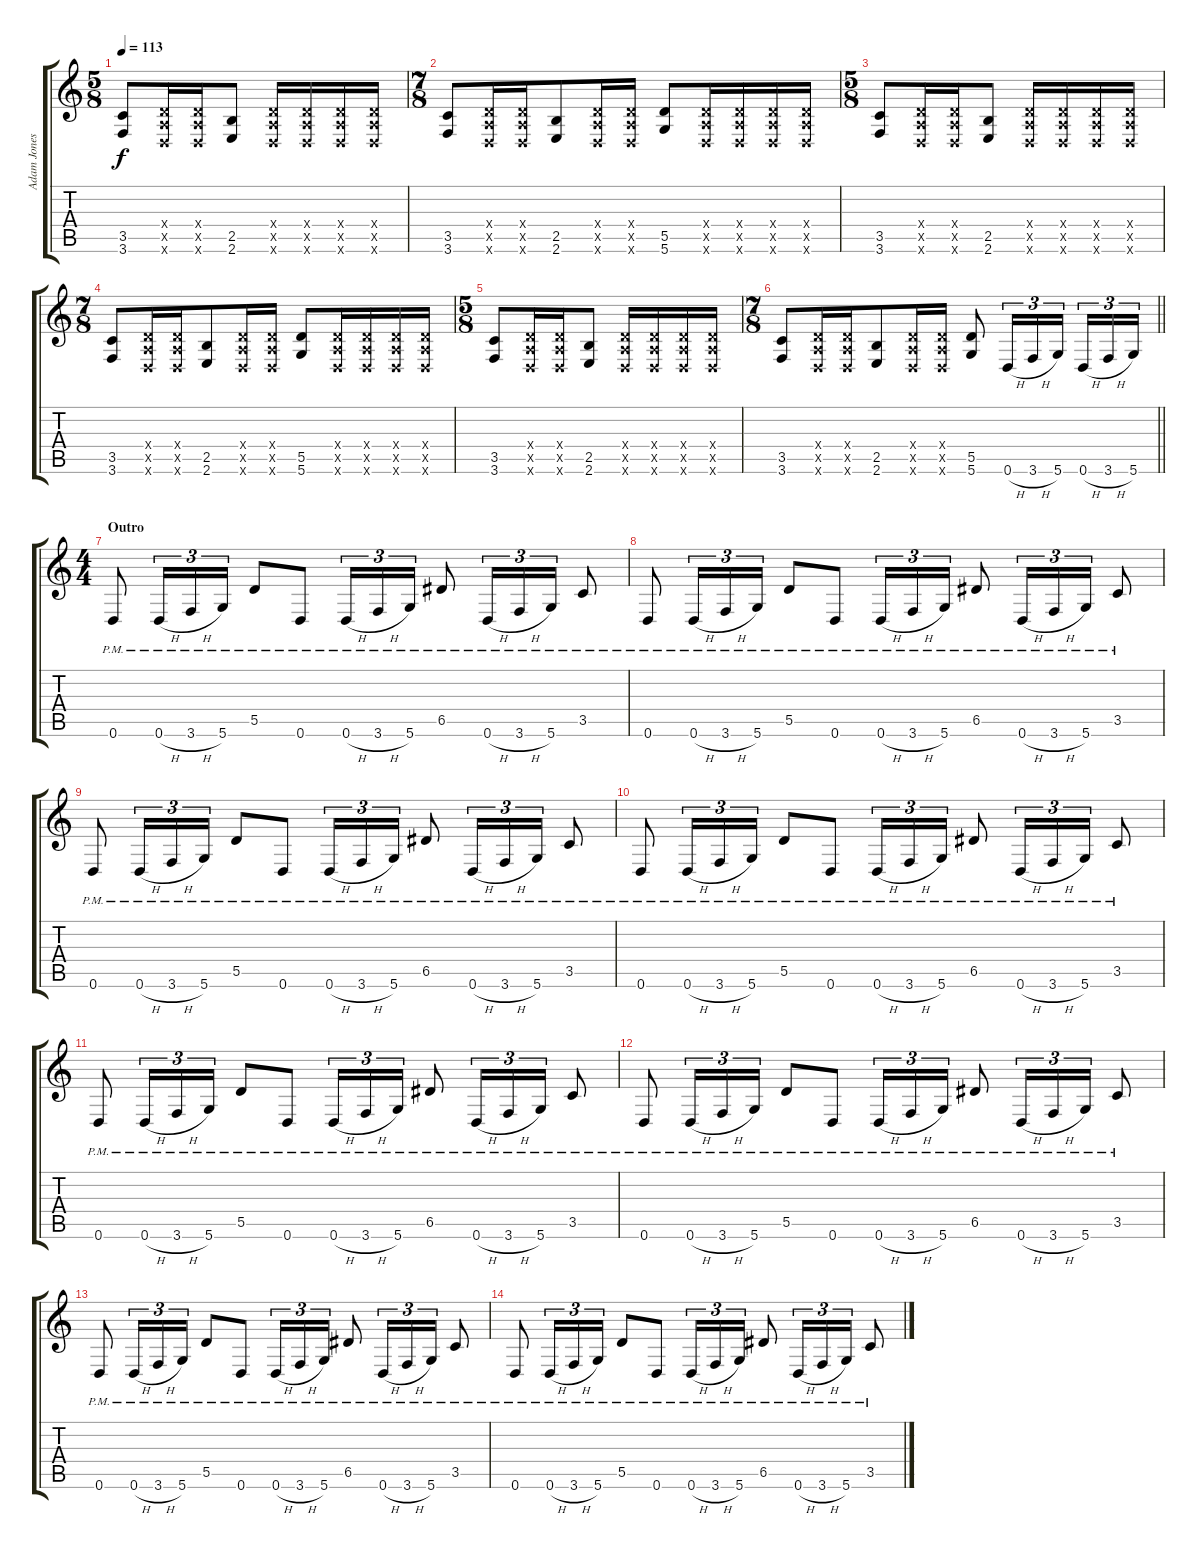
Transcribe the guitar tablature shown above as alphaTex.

\track ("Adam Jones" "Adam Jones") {instrument distortionguitar}
\staff {score tabs}
\tuning (E4 B3 G3 D3 A2 D2) {hide}
\ts (5 8)
\tempo 113
\clef g2
\ks c
(3.5 3.6).8{dy f} (0.4{x} 0.5{x} 0.6{x}).16 (0.4{x} 0.5{x} 0.6{x}).16 (2.5 2.6).8 (0.4{x} 0.5{x} 0.6{x}).16 (0.4{x} 0.5{x} 0.6{x}).16 (0.4{x} 0.5{x} 0.6{x}).16 (0.4{x} 0.5{x} 0.6{x}).16 |
\ts (7 8)
(3.5 3.6).8 (0.4{x} 0.5{x} 0.6{x}).16 (0.4{x} 0.5{x} 0.6{x}).16 (2.5 2.6).8 (0.4{x} 0.5{x} 0.6{x}).16 (0.4{x} 0.5{x} 0.6{x}).16 (5.5 5.6).8 (0.4{x} 0.5{x} 0.6{x}).16 (0.4{x} 0.5{x} 0.6{x}).16 (0.4{x} 0.5{x} 0.6{x}).16 (0.4{x} 0.5{x} 0.6{x}).16 |
\ts (5 8)
(3.5 3.6).8 (0.4{x} 0.5{x} 0.6{x}).16 (0.4{x} 0.5{x} 0.6{x}).16 (2.5 2.6).8 (0.4{x} 0.5{x} 0.6{x}).16 (0.4{x} 0.5{x} 0.6{x}).16 (0.4{x} 0.5{x} 0.6{x}).16 (0.4{x} 0.5{x} 0.6{x}).16 |
\ts (7 8)
(3.5 3.6).8 (0.4{x} 0.5{x} 0.6{x}).16 (0.4{x} 0.5{x} 0.6{x}).16 (2.5 2.6).8 (0.4{x} 0.5{x} 0.6{x}).16 (0.4{x} 0.5{x} 0.6{x}).16 (5.5 5.6).8 (0.4{x} 0.5{x} 0.6{x}).16 (0.4{x} 0.5{x} 0.6{x}).16 (0.4{x} 0.5{x} 0.6{x}).16 (0.4{x} 0.5{x} 0.6{x}).16 |
\ts (5 8)
(3.5 3.6).8 (0.4{x} 0.5{x} 0.6{x}).16 (0.4{x} 0.5{x} 0.6{x}).16 (2.5 2.6).8 (0.4{x} 0.5{x} 0.6{x}).16 (0.4{x} 0.5{x} 0.6{x}).16 (0.4{x} 0.5{x} 0.6{x}).16 (0.4{x} 0.5{x} 0.6{x}).16 |
\ts (7 8)
\barLineRight lightlight
(3.5 3.6).8 (0.4{x} 0.5{x} 0.6{x}).16 (0.4{x} 0.5{x} 0.6{x}).16 (2.5 2.6).8 (0.4{x} 0.5{x} 0.6{x}).16 (0.4{x} 0.5{x} 0.6{x}).16 (5.5 5.6).8 0.6{h}.16{tu (3 2)} 3.6{h}.16{tu (3 2)} 5.6.16{tu (3 2)} 0.6{h}.16{tu (3 2)} 3.6{h}.16{tu (3 2)} 5.6.16{tu (3 2)} |
\ts (4 4)
\section ("" "Outro")
0.6{pm}.8 0.6{h pm}.16{tu (3 2)} 3.6{h pm}.16{tu (3 2)} 5.6{pm}.16{tu (3 2)} 5.5{pm}.8 0.6{pm}.8 0.6{h pm}.16{tu (3 2)} 3.6{h pm}.16{tu (3 2)} 5.6{pm}.16{tu (3 2)} 6.5{pm}.8 0.6{h pm}.16{tu (3 2)} 3.6{h pm}.16{tu (3 2)} 5.6{pm}.16{tu (3 2)} 3.5{pm}.8 |
0.6{pm}.8 0.6{h pm}.16{tu (3 2)} 3.6{h pm}.16{tu (3 2)} 5.6{pm}.16{tu (3 2)} 5.5{pm}.8 0.6{pm}.8 0.6{h pm}.16{tu (3 2)} 3.6{h pm}.16{tu (3 2)} 5.6{pm}.16{tu (3 2)} 6.5{pm}.8 0.6{h pm}.16{tu (3 2)} 3.6{h pm}.16{tu (3 2)} 5.6{pm}.16{tu (3 2)} 3.5{pm}.8 |
0.6{pm}.8 0.6{h pm}.16{tu (3 2)} 3.6{h pm}.16{tu (3 2)} 5.6{pm}.16{tu (3 2)} 5.5{pm}.8 0.6{pm}.8 0.6{h pm}.16{tu (3 2)} 3.6{h pm}.16{tu (3 2)} 5.6{pm}.16{tu (3 2)} 6.5{pm}.8 0.6{h pm}.16{tu (3 2)} 3.6{h pm}.16{tu (3 2)} 5.6{pm}.16{tu (3 2)} 3.5{pm}.8 |
0.6{pm}.8 0.6{h pm}.16{tu (3 2)} 3.6{h pm}.16{tu (3 2)} 5.6{pm}.16{tu (3 2)} 5.5{pm}.8 0.6{pm}.8 0.6{h pm}.16{tu (3 2)} 3.6{h pm}.16{tu (3 2)} 5.6{pm}.16{tu (3 2)} 6.5{pm}.8 0.6{h pm}.16{tu (3 2)} 3.6{h pm}.16{tu (3 2)} 5.6{pm}.16{tu (3 2)} 3.5{pm}.8 |
0.6{pm}.8 0.6{h pm}.16{tu (3 2)} 3.6{h pm}.16{tu (3 2)} 5.6{pm}.16{tu (3 2)} 5.5{pm}.8 0.6{pm}.8 0.6{h pm}.16{tu (3 2)} 3.6{h pm}.16{tu (3 2)} 5.6{pm}.16{tu (3 2)} 6.5{pm}.8 0.6{h pm}.16{tu (3 2)} 3.6{h pm}.16{tu (3 2)} 5.6{pm}.16{tu (3 2)} 3.5{pm}.8 |
0.6{pm}.8 0.6{h pm}.16{tu (3 2)} 3.6{h pm}.16{tu (3 2)} 5.6{pm}.16{tu (3 2)} 5.5{pm}.8 0.6{pm}.8 0.6{h pm}.16{tu (3 2)} 3.6{h pm}.16{tu (3 2)} 5.6{pm}.16{tu (3 2)} 6.5{pm}.8 0.6{h pm}.16{tu (3 2)} 3.6{h pm}.16{tu (3 2)} 5.6{pm}.16{tu (3 2)} 3.5{pm}.8 |
0.6{pm}.8 0.6{h pm}.16{tu (3 2)} 3.6{h pm}.16{tu (3 2)} 5.6{pm}.16{tu (3 2)} 5.5{pm}.8 0.6{pm}.8 0.6{h pm}.16{tu (3 2)} 3.6{h pm}.16{tu (3 2)} 5.6{pm}.16{tu (3 2)} 6.5{pm}.8 0.6{h pm}.16{tu (3 2)} 3.6{h pm}.16{tu (3 2)} 5.6{pm}.16{tu (3 2)} 3.5{pm}.8 |
0.6{pm}.8 0.6{h pm}.16{tu (3 2)} 3.6{h pm}.16{tu (3 2)} 5.6{pm}.16{tu (3 2)} 5.5{pm}.8 0.6{pm}.8 0.6{h pm}.16{tu (3 2)} 3.6{h pm}.16{tu (3 2)} 5.6{pm}.16{tu (3 2)} 6.5{pm}.8 0.6{h pm}.16{tu (3 2)} 3.6{h pm}.16{tu (3 2)} 5.6{pm}.16{tu (3 2)} 3.5{pm}.8
